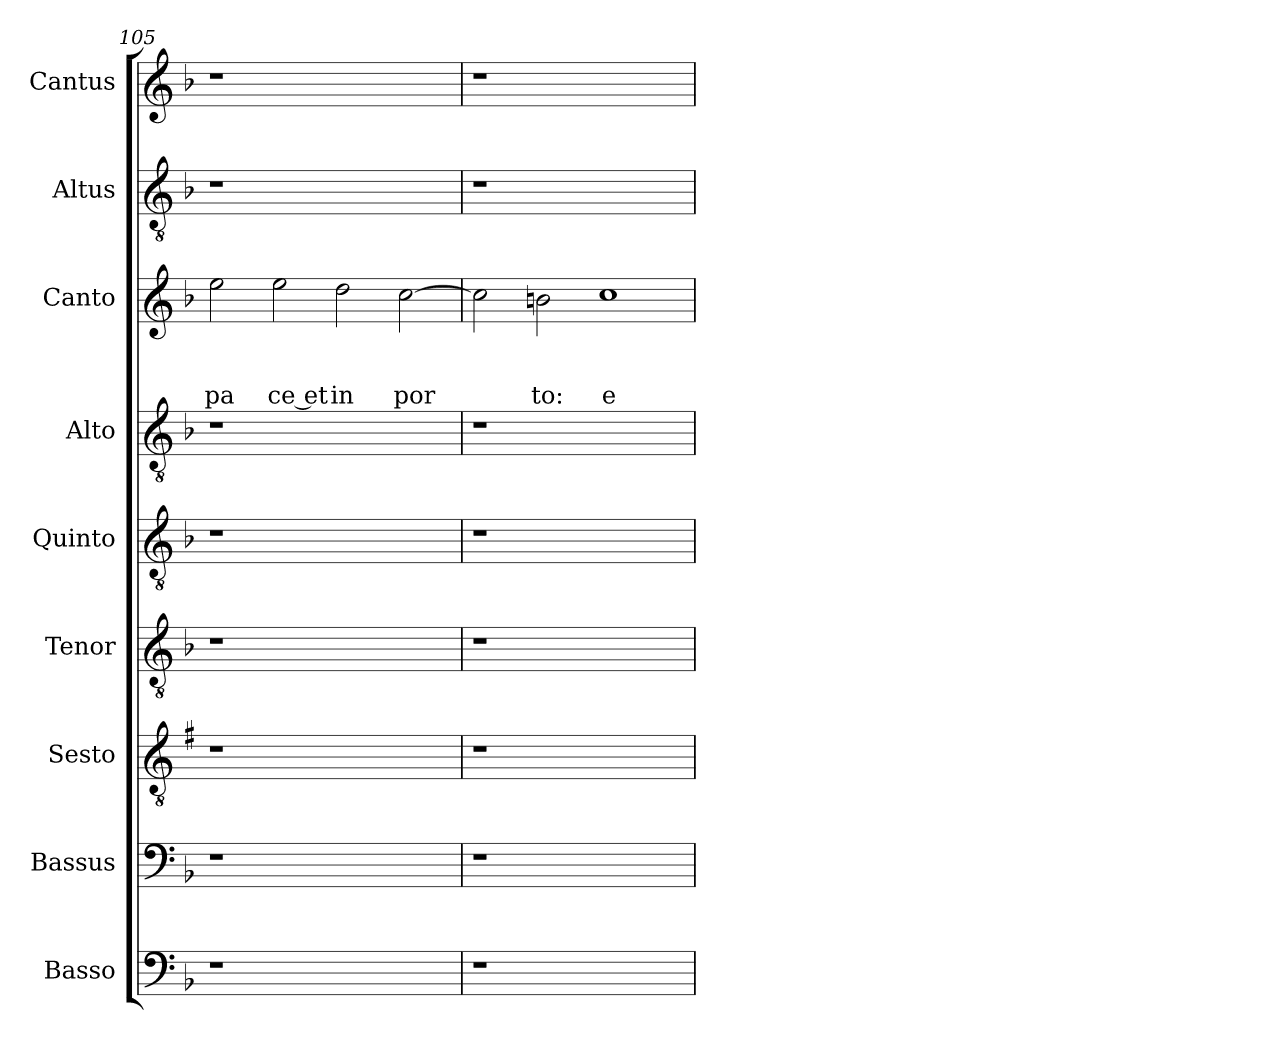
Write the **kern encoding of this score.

**kern	**kern	**kern	**kern	**kern	**kern	**kern	**text	**text	**text	**kern	**kern
*part9	*part8	*part7	*part6	*part5	*part4	*part3	*part3	*part3	*part3	*part2	*part1
*staff9	*staff8	*staff7	*staff6	*staff5	*staff4	*staff3	*staff3	*staff3	*staff3	*staff2	*staff1
*I"Basso	*I"Bassus	*I"Sesto	*I"Tenor	*I"Quinto	*I"Alto	*I"Canto	*	*	*	*I"Altus	*I"Cantus
*	*	*I'Sesto	*I'Tenor	*I'Quinto	*I'Alto	*I'Canto	*	*	*	*I'Altus	*I'Cantus
*clefF4	*clefF4	*clefGv2	*clefGv2	*clefGv2	*clefGv2	*clefG2	*	*	*	*clefGv2	*clefG2
*k[b-]	*k[b-]	*k[f#]	*k[b-]	*k[b-]	*k[b-]	*k[b-]	*	*	*	*k[b-]	*k[b-]
*F:	*F:	*G:	*F:	*F:	*F:	*F:	*	*	*	*F:	*F:
=105	=105	=105	=105	=105	=105	=105	=105	=105	=105	=105	=105
!	!	!	!	!	!	!	!	!	!LO:LY:b	!	!
1r	1r	1r	1r	1r	1r	2ee\	.	.	pa	1r	1r
!	!	!	!	!	!	!	!	!	!LO:LY:b:rj	!	!
.	.	.	.	.	.	2ee\	.	.	ce et	.	.
!	!	!	!	!	!	!	!	!	!LO:LY:b	!	!
1ryy	1ryy	1ryy	1ryy	1ryy	1ryy	2dd\	.	.	in	1ryy	1ryy
!	!	!	!	!	!	!	!	!	!LO:LY:b	!	!
.	.	.	.	.	.	[<2cc\	.	.	por	.	.
=106	=106	=106	=106	=106	=106	=106	=106	=106	=106	=106	=106
1r	1r	1r	1r	1r	1r	2cc\]	.	.	.	1r	1r
!	!	!	!	!	!	!	!	!	!LO:LY:b	!	!
.	.	.	.	.	.	2b\	.	.	to:	.	.
!	!	!	!	!	!	!	!	!	!LO:LY:b	!	!
1ryy	1ryy	1ryy	1ryy	1ryy	1ryy	1cc	.	.	e	1ryy	1ryy
=	=	=	=	=	=	=	=	=	=	=	=
*-	*-	*-	*-	*-	*-	*-	*-	*-	*-	*-	*-
